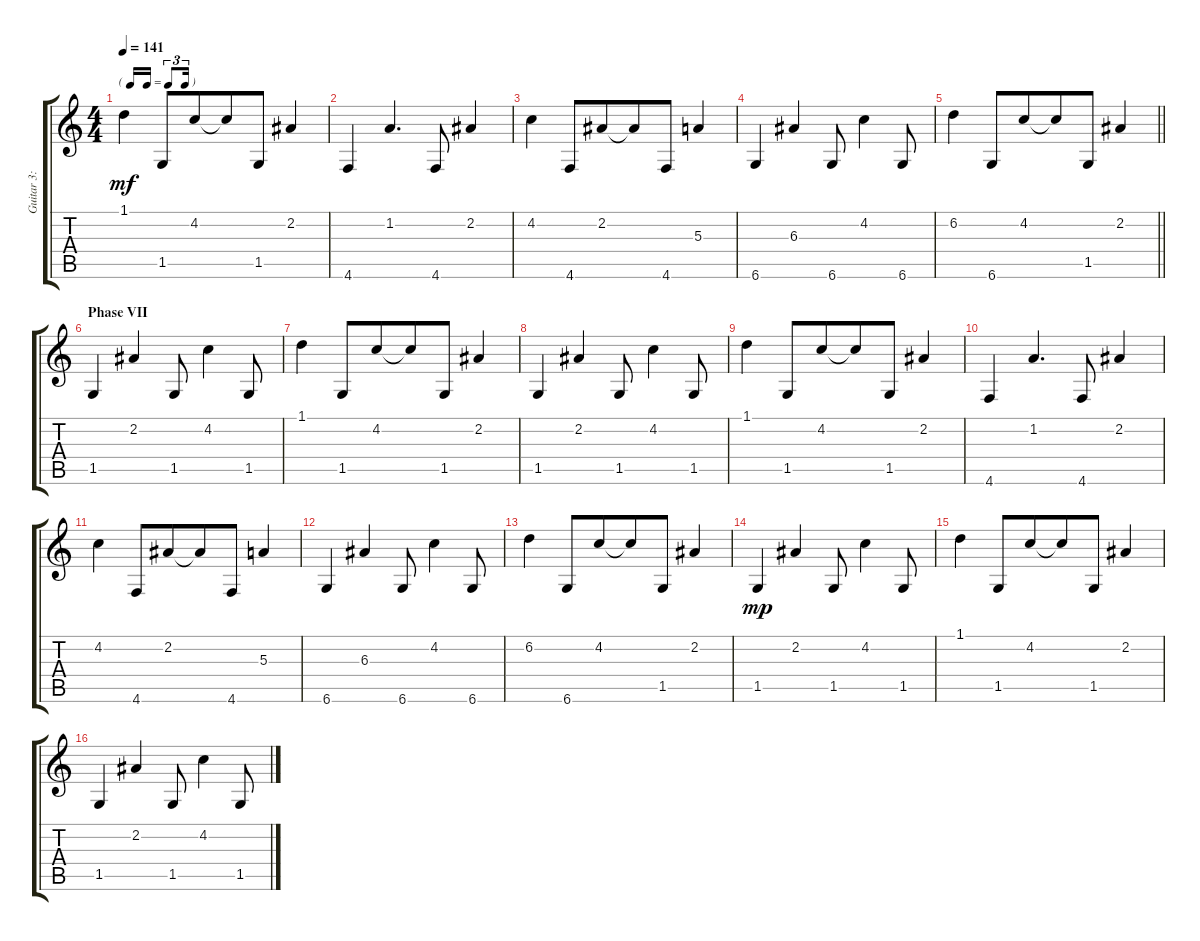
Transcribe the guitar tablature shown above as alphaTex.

\track ("Guitar 3: Tony" "Guitar 3: ") {instrument distortionguitar}
\staff {score tabs}
\tuning (Db4 Ab3 E3 B2 Gb2 Db2) {hide}
\ts (4 4)
\tf triplet16th
\tempo 141
\clef g2
\ks c
1.1.4{dy mf} 1.5.8 4.2.8{beam merge} 4.2{t}.8 1.5.8 2.2.4 |
4.6.4 1.2.4{d} 4.6.8 2.2.4 |
4.2.4 4.6.8 2.2.8{beam merge} 2.2{t}.8 4.6.8 5.3.4 |
6.6.4 6.3.4 6.6.8 4.2.4 6.6.8 |
\barLineRight lightlight
6.2.4 6.6.8 4.2.8{beam merge} 4.2{t}.8 1.5.8 2.2.4 |
\section ("" "Phase VII")
1.5.4 2.2.4 1.5.8 4.2.4 1.5.8 |
1.1.4 1.5.8 4.2.8{beam merge} 4.2{t}.8 1.5.8 2.2.4 |
1.5.4 2.2.4 1.5.8 4.2.4 1.5.8 |
1.1.4 1.5.8 4.2.8{beam merge} 4.2{t}.8 1.5.8 2.2.4 |
4.6.4 1.2.4{d} 4.6.8 2.2.4 |
4.2.4 4.6.8 2.2.8{beam merge} 2.2{t}.8 4.6.8 5.3.4 |
6.6.4 6.3.4 6.6.8 4.2.4 6.6.8 |
6.2.4 6.6.8 4.2.8{beam merge} 4.2{t}.8 1.5.8 2.2.4 |
1.5.4{dy mp} 2.2.4 1.5.8 4.2.4 1.5.8 |
1.1.4 1.5.8 4.2.8{beam merge} 4.2{t}.8 1.5.8 2.2.4 |
1.5.4 2.2.4 1.5.8 4.2.4 1.5.8
